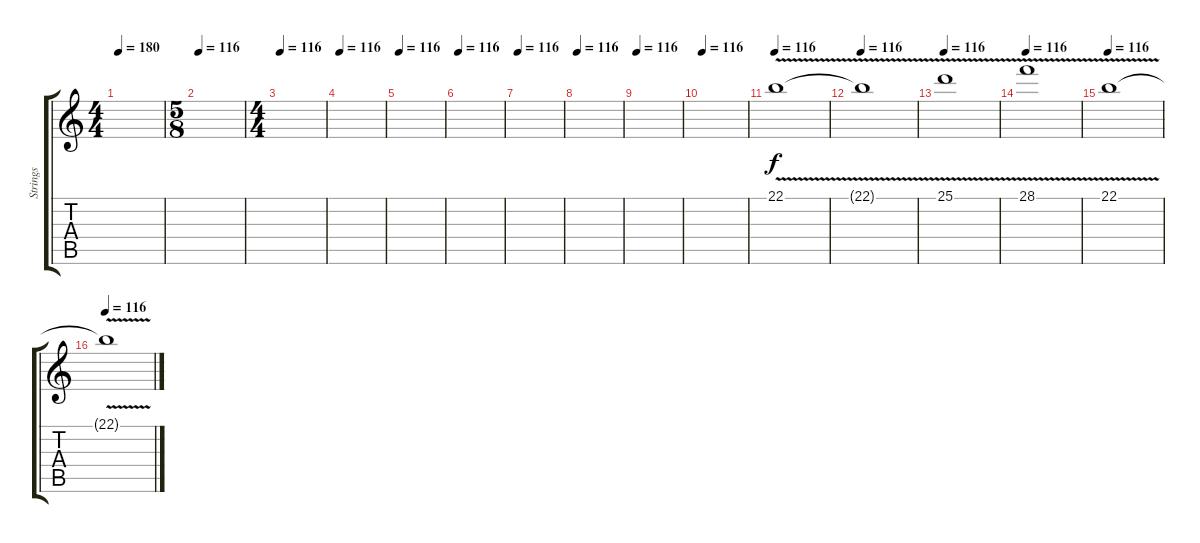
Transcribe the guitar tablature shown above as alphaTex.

\track ("Strings" "Strings") {instrument pad8sweep}
\staff {score tabs}
\tuning (Db4 Ab3 E3 B2 Gb2 B1) {hide}
\ts (4 4)
\tempo 180
\clef g2
\ks c
|
\ts (5 8)
\tempo 116
|
\ts (4 4)
\tempo 116
|
\tempo 116
|
\tempo 116
|
\tempo 116
|
\tempo 116
|
\tempo 116
|
\tempo 116
|
\tempo 116
|
\tempo 116
22.1{v}.1{volume 10} |
\tempo 116
22.1{t}.1 |
\tempo 116
25.1{v}.1 |
\tempo 116
28.1{v}.1 |
\tempo 116
22.1{v}.1 |
\tempo 116
22.1{t}.1
